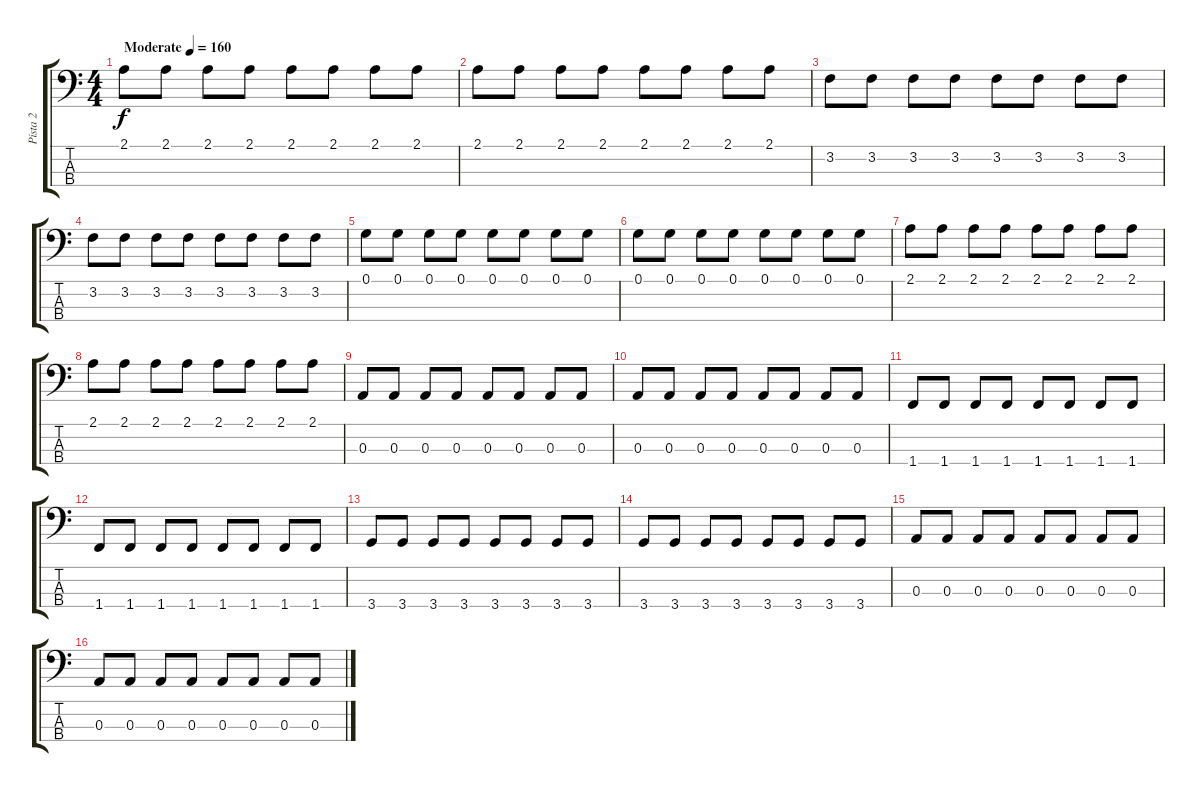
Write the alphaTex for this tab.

\track ("Pista 2" "Pista 2") {instrument electricbassfinger}
\staff {score tabs}
\tuning (G2 D2 A1 E1) {hide}
\ts (4 4)
\tempo (160 "Moderate")
\clef f4
\ks c
2.1.8{dy f instrument electricbassfinger} 2.1.8 2.1.8 2.1.8 2.1.8 2.1.8 2.1.8 2.1.8 |
2.1.8 2.1.8 2.1.8 2.1.8 2.1.8 2.1.8 2.1.8 2.1.8 |
3.2.8 3.2.8 3.2.8 3.2.8 3.2.8 3.2.8 3.2.8 3.2.8 |
3.2.8 3.2.8 3.2.8 3.2.8 3.2.8 3.2.8 3.2.8 3.2.8 |
0.1.8 0.1.8 0.1.8 0.1.8 0.1.8 0.1.8 0.1.8 0.1.8 |
0.1.8 0.1.8 0.1.8 0.1.8 0.1.8 0.1.8 0.1.8 0.1.8 |
2.1.8 2.1.8 2.1.8 2.1.8 2.1.8 2.1.8 2.1.8 2.1.8 |
2.1.8 2.1.8 2.1.8 2.1.8 2.1.8 2.1.8 2.1.8 2.1.8 |
0.3.8 0.3.8 0.3.8 0.3.8 0.3.8 0.3.8 0.3.8 0.3.8 |
0.3.8 0.3.8 0.3.8 0.3.8 0.3.8 0.3.8 0.3.8 0.3.8 |
1.4.8 1.4.8 1.4.8 1.4.8 1.4.8 1.4.8 1.4.8 1.4.8 |
1.4.8 1.4.8 1.4.8 1.4.8 1.4.8 1.4.8 1.4.8 1.4.8 |
3.4.8 3.4.8 3.4.8 3.4.8 3.4.8 3.4.8 3.4.8 3.4.8 |
3.4.8 3.4.8 3.4.8 3.4.8 3.4.8 3.4.8 3.4.8 3.4.8 |
0.3.8 0.3.8 0.3.8 0.3.8 0.3.8 0.3.8 0.3.8 0.3.8 |
0.3.8 0.3.8 0.3.8 0.3.8 0.3.8 0.3.8 0.3.8 0.3.8
